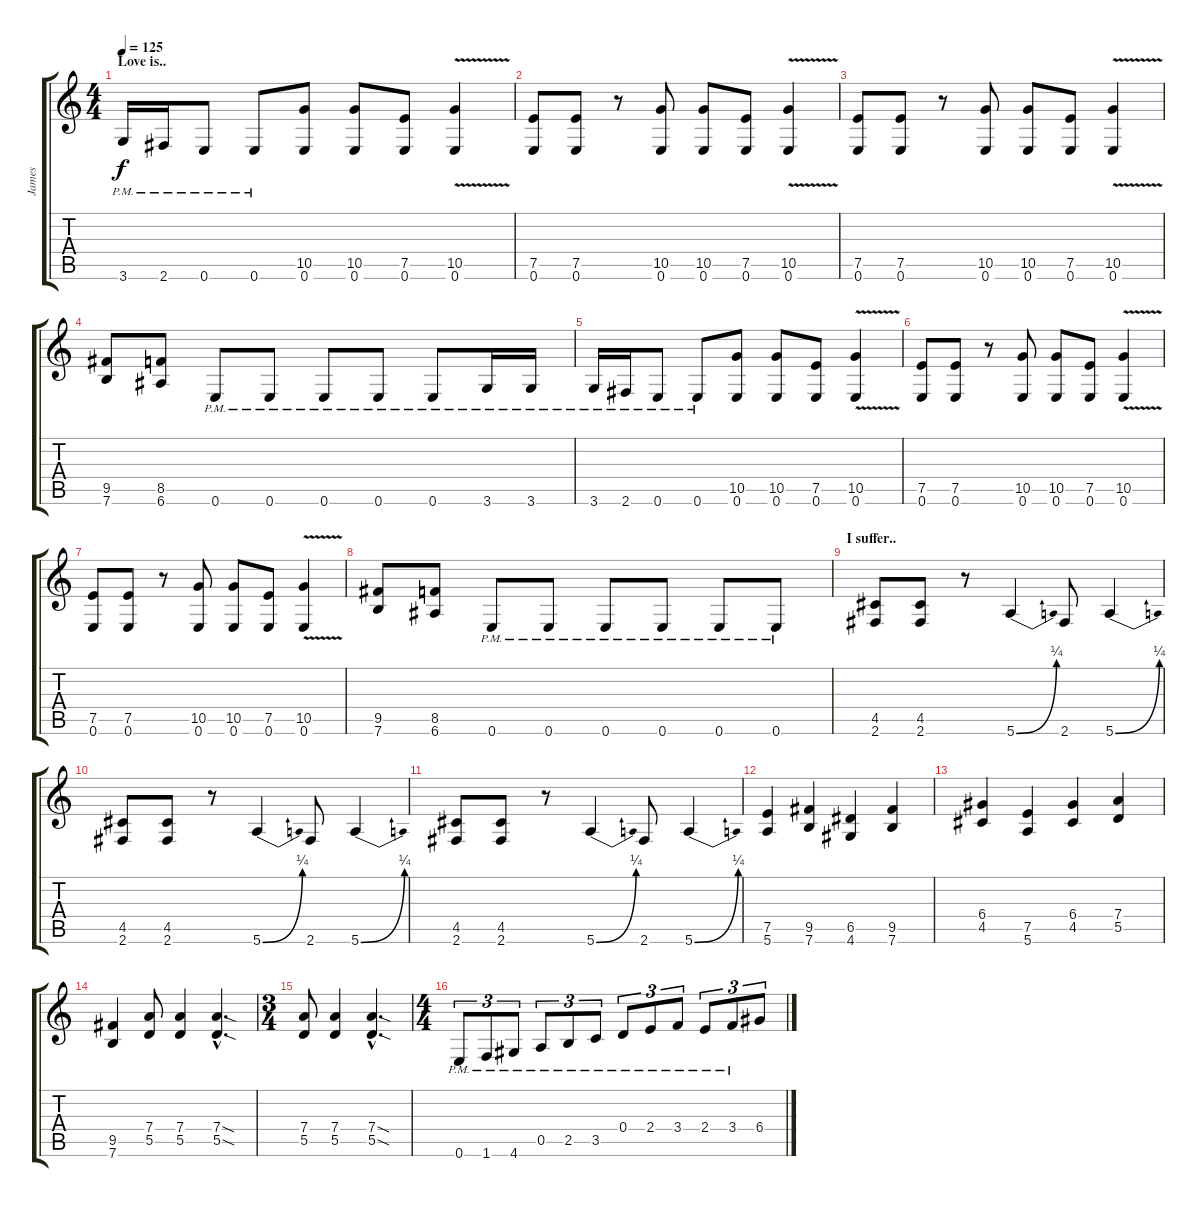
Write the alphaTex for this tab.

\track ("James" "James") {instrument distortionguitar}
\staff {score tabs}
\tuning (E4 B3 G3 D3 A2 E2) {hide}
\ts (4 4)
\section ("" "Love is..")
\tempo 125
\clef g2
\ks c
3.6{pm}.16{dy f} 2.6{pm}.16 0.6{pm}.8 0.6{pm}.8 (10.5 0.6).8 (10.5 0.6).8 (7.5 0.6).8 (10.5{v} 0.6).4 |
(7.5 0.6).8 (7.5 0.6).8 r.8 (10.5 0.6).8 (10.5 0.6).8 (7.5 0.6).8 (10.5{v} 0.6).4 |
(7.5 0.6).8 (7.5 0.6).8 r.8 (10.5 0.6).8 (10.5 0.6).8 (7.5 0.6).8 (10.5{v} 0.6).4 |
(9.5 7.6).8 (8.5 6.6).8 0.6{pm}.8 0.6{pm}.8 0.6{pm}.8 0.6{pm}.8 0.6{pm}.8 3.6{pm}.16 3.6{pm}.16 |
3.6{pm}.16 2.6{pm}.16 0.6{pm}.8 0.6{pm}.8 (10.5 0.6).8 (10.5 0.6).8 (7.5 0.6).8 (10.5{v} 0.6).4 |
(7.5 0.6).8 (7.5 0.6).8 r.8 (10.5 0.6).8 (10.5 0.6).8 (7.5 0.6).8 (10.5{v} 0.6).4 |
(7.5 0.6).8 (7.5 0.6).8 r.8 (10.5 0.6).8 (10.5 0.6).8 (7.5 0.6).8 (10.5{v} 0.6).4 |
(9.5 7.6).8 (8.5 6.6).8 0.6{pm}.8 0.6{pm}.8 0.6{pm}.8 0.6{pm}.8 0.6{pm}.8 0.6{pm}.8 |
\section ("" "I suffer..")
(4.5 2.6).8 (4.5 2.6).8 r.8 5.6{be (bend 0 0 60 1)}.4 2.6.8 5.6{be (bend 0 0 60 1)}.4 |
(4.5 2.6).8 (4.5 2.6).8 r.8 5.6{be (bend 0 0 60 1)}.4 2.6.8 5.6{be (bend 0 0 60 1)}.4 |
(4.5 2.6).8 (4.5 2.6).8 r.8 5.6{be (bend 0 0 60 1)}.4 2.6.8 5.6{be (bend 0 0 60 1)}.4 |
(7.5 5.6).4 (9.5 7.6).4 (6.5 4.6).4 (9.5 7.6).4 |
(6.4 4.5).4 (7.5 5.6).4 (6.4 4.5).4 (7.4 5.5).4 |
(9.5 7.6).4 (7.4 5.5).8 (7.4 5.5).4 (7.4{sod hac} 5.5{sod hac}).4{d} |
\ts (3 4)
(7.4 5.5).8 (7.4 5.5).4 (7.4{sod hac} 5.5{sod hac}).4{d} |
\ts (4 4)
0.6{pm}.8{tu (3 2)} 1.6{pm}.8{tu (3 2)} 4.6{pm}.8{tu (3 2)} 0.5{pm}.8{tu (3 2)} 2.5{pm}.8{tu (3 2)} 3.5{pm}.8{tu (3 2)} 0.4{pm}.8{tu (3 2)} 2.4{pm}.8{tu (3 2)} 3.4{pm}.8{tu (3 2)} 2.4{pm}.8{tu (3 2)} 3.4{pm}.8{tu (3 2)} 6.4.8{tu (3 2)}
